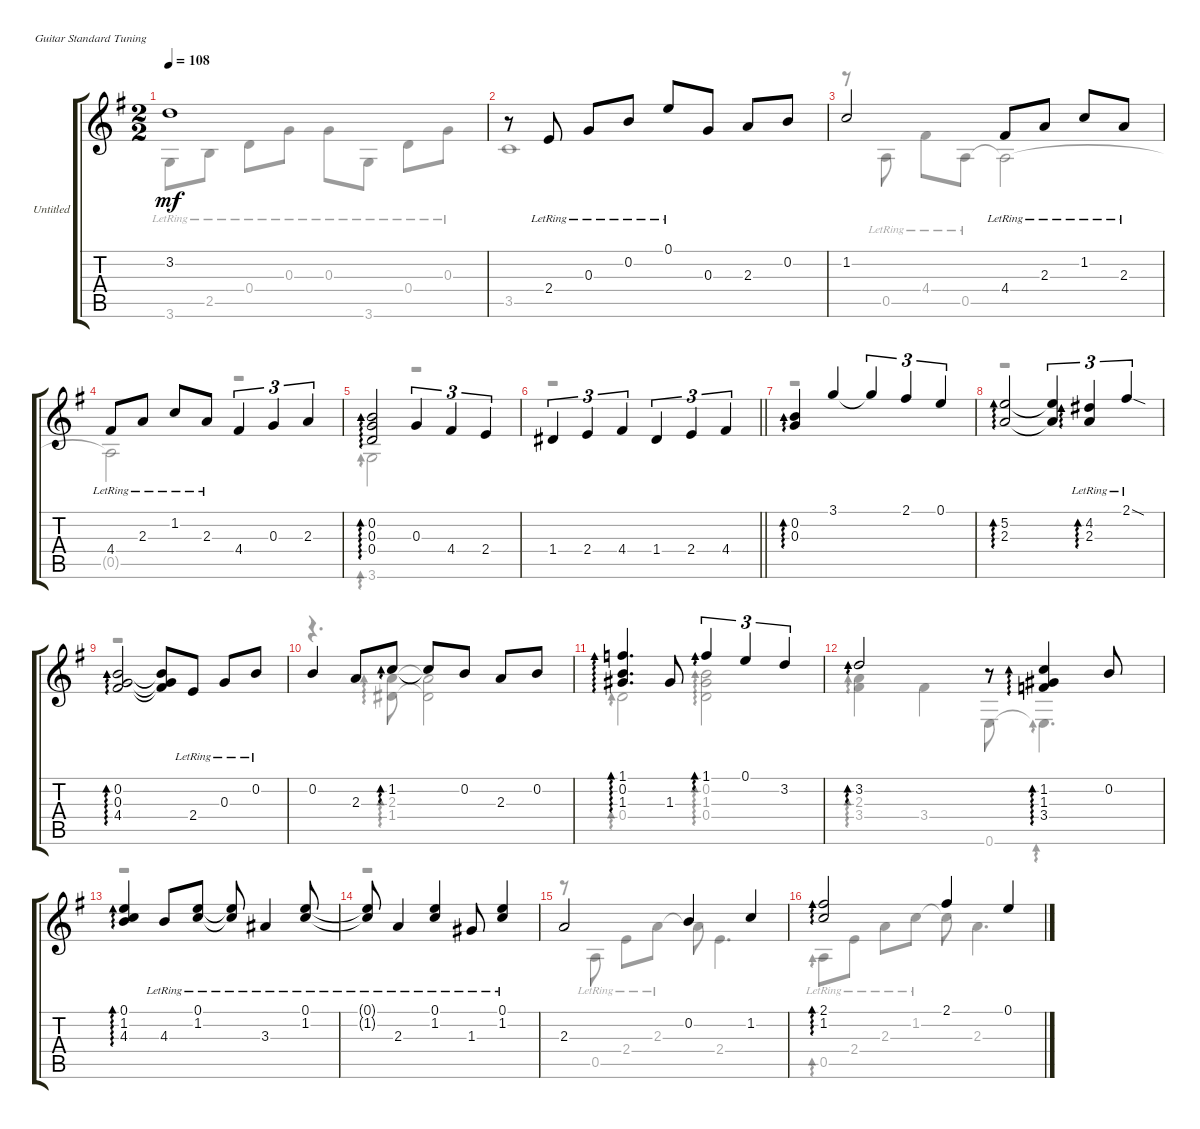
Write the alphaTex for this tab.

\bracketExtendMode groupsimilarinstruments
\firstSystemTrackNameOrientation horizontal
\otherSystemsTrackNameOrientation horizontal
\track ("Untitled" "Untitled") {instrument acousticguitarnylon}
\staff {score tabs}
\tuning (E4 B3 G3 D3 A2 E2)
\voice
\ts (2 2)
\tempo 108
\clef g2
\ks eminor
3.2.1{dy mf} |
r.8 2.4{lr}.8 0.3{lr}.8 0.2{lr}.8 0.1{lr}.8 0.3.8 2.3.8 0.2.8 |
1.2.2 4.4{lr}.8 2.3{lr}.8 1.2{lr}.8 2.3{lr}.8 |
4.4{lr}.8 2.3{lr}.8 1.2{lr}.8 2.3{lr}.8 4.4.4{tu (3 2)} 0.3.4{tu (3 2)} 2.3.4{tu (3 2)} |
(0.2 0.3 0.4).2{ad 0} 0.3.4{tu (3 2)} 4.4.4{tu (3 2)} 2.4.4{tu (3 2)} |
\barLineRight lightlight
1.4.4{tu (3 2)} 2.4.4{tu (3 2)} 4.4.4{tu (3 2)} 1.4.4{tu (3 2)} 2.4.4{tu (3 2)} 4.4.4{tu (3 2)} |
(0.2 0.3).4{ad 0} 3.1.4 3.1{t}.4{tu (3 2)} 2.1.4{tu (3 2)} 0.1.4{tu (3 2)} |
(5.2 2.3).2{ad 0} (5.2{t} 2.3{t}).4{tu (3 2)} (4.2{lr} 2.3{lr}).4{tu (3 2) ad 0} 2.1{sod lr}.4{tu (3 2)} |
(0.2 0.3 4.4).2{ad 0} (0.2{t} 0.3{t} 4.4{t}).8 2.4{lr}.8 0.3{lr}.8 0.2{lr}.8 |
0.2.4 2.3.8 1.2.8{ad 0} 1.2{t}.8 0.2.8 2.3.8 0.2.8 |
(1.1 0.2 1.3).4{d ad 0} 1.3.8 1.1.4{tu (3 2) ad 0} 0.1.4{tu (3 2)} 3.2.4{tu (3 2)} |
3.2.2{ad 0} r.8 (1.2 1.3 3.4).4{ad 0} 0.2.8 |
(0.1 1.2 4.3).4{ad 0} 4.3{lr}.8 (0.1{lr} 1.2{lr}).8 (0.1{lr t} 1.2{lr t}).8 3.3{lr}.4 (0.1{lr} 1.2{lr}).8 |
(0.1{lr t} 1.2{lr t}).8 2.3{lr}.4 (0.1{lr} 1.2{lr}).4 1.3{lr}.8 (0.1{lr} 1.2{lr}).4 |
2.3.2 0.2.4 1.2.4 |
(2.1 1.2).2{ad 0} 2.1.4 0.1.4
\voice
\clef g2
\ottava regular
\simile none
\ks eminor
3.6{lr}.8{dy mf} 2.5{lr}.8 0.4{lr}.8 0.3{lr}.8 0.3{lr}.8 3.6{lr}.8 0.4{lr}.8 0.3{lr}.8 |
3.5.1 |
r.8 0.5{lr}.8 4.4{lr}.8 0.5{lr}.8 0.5{t}.2 |
0.5{t}.2 r.2 |
3.6.2{ad 0} r.2 |
\barLineRight lightlight
r.1 |
r.1{ad 0} |
r.1{ad 0} |
r.1{ad 0} |
r.4{d} (2.3 1.4).8{ad 0} (2.3{t} 1.4{t}).2 |
0.4.2{ad 0} (0.2 1.3 0.4).2{ad 0} |
(2.3 3.4).4{ad 0} 3.4.4 0.6.8 0.6{t}.4{d ad 0} |
r.1{ad 0} |
r.1 |
r.8 0.5{lr}.8 2.4{lr}.8 2.3{lr}.8 2.3{t}.8 2.4.4{d} |
0.5{lr}.8{ad 0} 2.4{lr}.8 2.3{lr}.8 1.2{lr}.8 1.2{t}.8 2.3.4{d}
